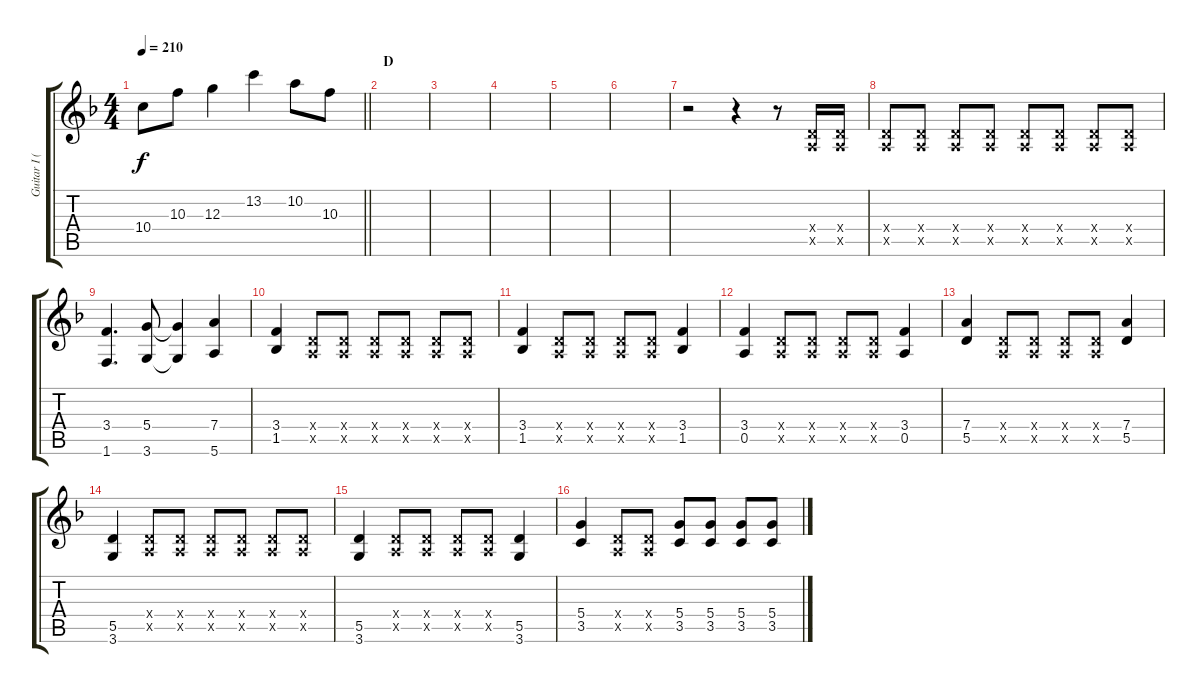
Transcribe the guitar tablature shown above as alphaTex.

\track ("Guitar I (Hirasawa Yui)" "Guitar I (") {instrument overdrivenguitar}
\staff {score tabs}
\tuning (E4 B3 G3 D3 A2 E2) {hide}
\ts (4 4)
\tempo 210
\clef g2
\barLineRight lightlight
\ks f
10.4.8{dy f} 10.3.8 12.3.4 13.2.4 10.2.8 10.3.8 |
\section ("" "D")
|
|
|
|
|
r.2 r.4 r.8 (0.4{x} 0.5{x}).16 (0.4{x} 0.5{x}).16 |
(0.4{x} 0.5{x}).8 (0.4{x} 0.5{x}).8 (0.4{x} 0.5{x}).8 (0.4{x} 0.5{x}).8 (0.4{x} 0.5{x}).8 (0.4{x} 0.5{x}).8 (0.4{x} 0.5{x}).8 (0.4{x} 0.5{x}).8 |
(3.4 1.6).4{d} (5.4 3.6).8 (5.4{t} 3.6{t}).4 (7.4 5.6).4 |
(3.4 1.5).4 (0.4{x} 0.5{x}).8 (0.4{x} 0.5{x}).8 (0.4{x} 0.5{x}).8 (0.4{x} 0.5{x}).8 (0.4{x} 0.5{x}).8 (0.4{x} 0.5{x}).8 |
(3.4 1.5).4 (0.4{x} 0.5{x}).8 (0.4{x} 0.5{x}).8 (0.4{x} 0.5{x}).8 (0.4{x} 0.5{x}).8 (3.4 1.5).4 |
(3.4 0.5).4 (0.4{x} 0.5{x}).8 (0.4{x} 0.5{x}).8 (0.4{x} 0.5{x}).8 (0.4{x} 0.5{x}).8 (3.4 0.5).4 |
(7.4 5.5).4 (0.4{x} 0.5{x}).8 (0.4{x} 0.5{x}).8 (0.4{x} 0.5{x}).8 (0.4{x} 0.5{x}).8 (7.4 5.5).4 |
(5.5 3.6).4 (0.4{x} 0.5{x}).8 (0.4{x} 0.5{x}).8 (0.4{x} 0.5{x}).8 (0.4{x} 0.5{x}).8 (0.4{x} 0.5{x}).8 (0.4{x} 0.5{x}).8 |
(5.5 3.6).4 (0.4{x} 0.5{x}).8 (0.4{x} 0.5{x}).8 (0.4{x} 0.5{x}).8 (0.4{x} 0.5{x}).8 (5.5 3.6).4 |
(5.4 3.5).4 (0.4{x} 0.5{x}).8 (0.4{x} 0.5{x}).8 (5.4 3.5).8 (5.4 3.5).8 (5.4 3.5).8 (5.4 3.5).8
